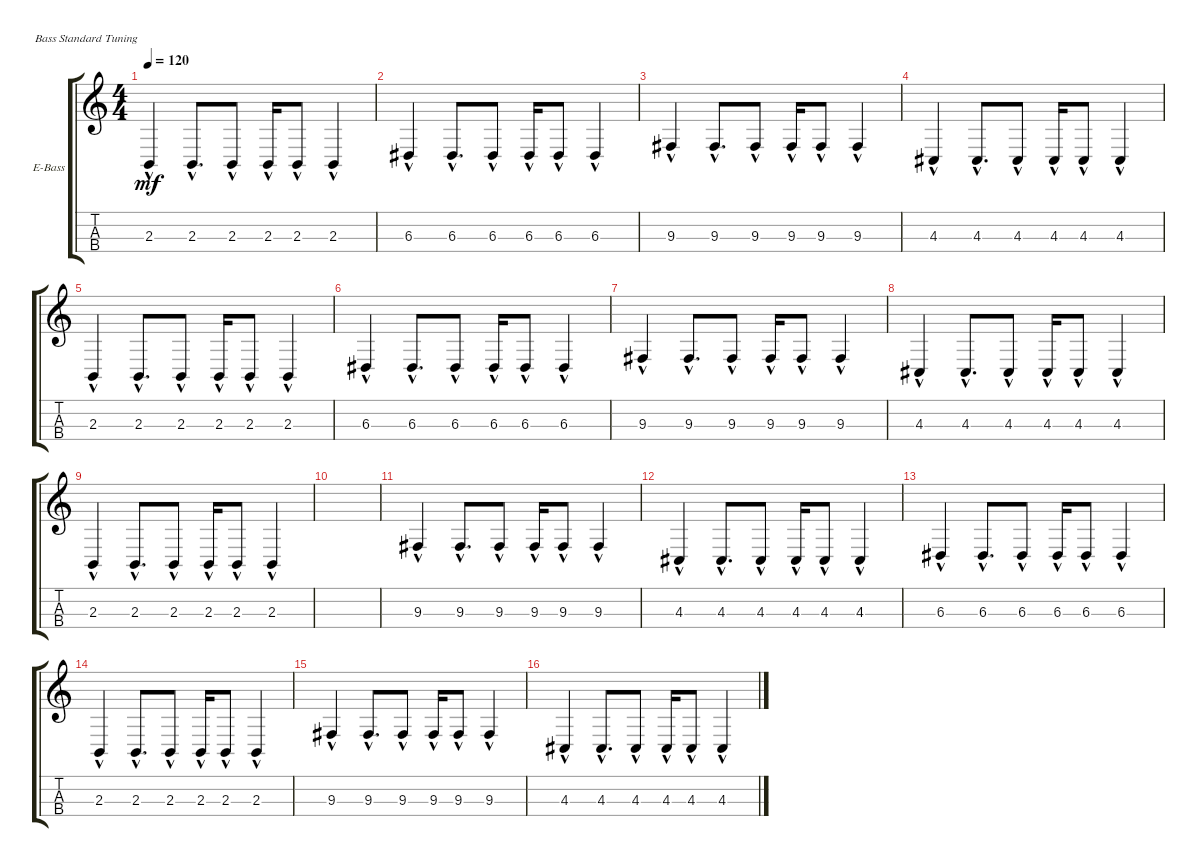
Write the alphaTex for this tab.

\defaultSystemsLayout 4
\bracketExtendMode groupsimilarinstruments
\firstSystemTrackNameOrientation horizontal
\otherSystemsTrackNameOrientation horizontal
\track ("Electric Bass" "E-Bass") {instrument electricbassfinger}
\staff {score tabs}
\tuning (G2 D2 A1 E1)
\ts (4 4)
\tempo 120
\clef g2
\ks c
2.3{hac}.4{dy mf} 2.3{hac}.8{d} 2.3{hac}.8 2.3{hac}.16 2.3{hac}.8 2.3{hac}.4 |
6.3{hac}.4 6.3{hac}.8{d} 6.3{hac}.8 6.3{hac}.16 6.3{hac}.8 6.3{hac}.4 |
9.3{hac}.4 9.3{hac}.8{d} 9.3{hac}.8 9.3{hac}.16 9.3{hac}.8 9.3{hac}.4 |
4.3{hac}.4 4.3{hac}.8{d} 4.3{hac}.8 4.3{hac}.16 4.3{hac}.8 4.3{hac}.4 |
2.3{hac}.4 2.3{hac}.8{d} 2.3{hac}.8 2.3{hac}.16 2.3{hac}.8 2.3{hac}.4 |
6.3{hac}.4 6.3{hac}.8{d} 6.3{hac}.8 6.3{hac}.16 6.3{hac}.8 6.3{hac}.4 |
9.3{hac}.4 9.3{hac}.8{d} 9.3{hac}.8 9.3{hac}.16 9.3{hac}.8 9.3{hac}.4 |
4.3{hac}.4 4.3{hac}.8{d} 4.3{hac}.8 4.3{hac}.16 4.3{hac}.8 4.3{hac}.4 |
2.3{hac}.4 2.3{hac}.8{d} 2.3{hac}.8 2.3{hac}.16 2.3{hac}.8 2.3{hac}.4 |
|
9.3{hac}.4 9.3{hac}.8{d} 9.3{hac}.8 9.3{hac}.16 9.3{hac}.8 9.3{hac}.4 |
4.3{hac}.4 4.3{hac}.8{d} 4.3{hac}.8 4.3{hac}.16 4.3{hac}.8 4.3{hac}.4 |
6.3{hac}.4 6.3{hac}.8{d} 6.3{hac}.8 6.3{hac}.16 6.3{hac}.8 6.3{hac}.4 |
2.3{hac}.4 2.3{hac}.8{d} 2.3{hac}.8 2.3{hac}.16 2.3{hac}.8 2.3{hac}.4 |
9.3{hac}.4 9.3{hac}.8{d} 9.3{hac}.8 9.3{hac}.16 9.3{hac}.8 9.3{hac}.4 |
4.3{hac}.4 4.3{hac}.8{d} 4.3{hac}.8 4.3{hac}.16 4.3{hac}.8 4.3{hac}.4
